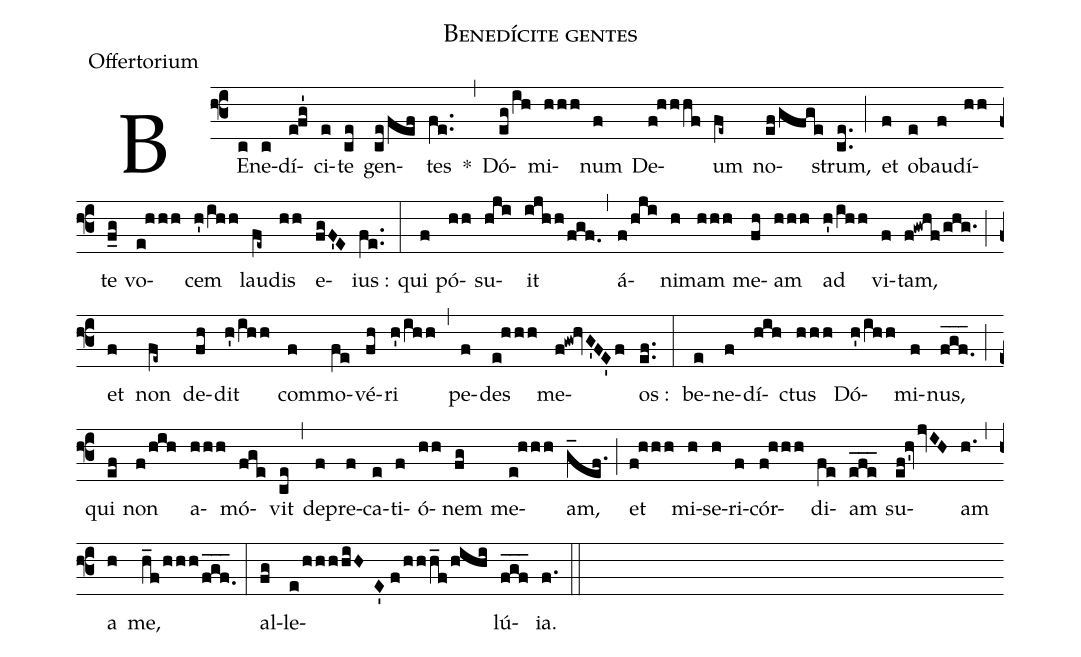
name:Benedícite gentes;
office-part:Offertorium;
%%
(f3) BE(c)ne(c)dí(e!fg')ci(e)te(ce) gen(ce/fef)tes(fe..) *(,)
Dó(eg/ih)mi(hhh)num(f) De(f!hhhf)um(fe~) no(ef/gfge)strum,(ce..) (;)
et(f) ob(e)au(f)dí(hh)te(f_g) vo(e!hhh)cem(h'/ihh) lau(fe~)dis(hh) e(fgF'E)ius :(fe..) (:)
qui(f) pó(hh)su(hji)it(ijhh/fgf.) (,)
á(f/hji)ni(h)mam(hhh) me(fh)am(hhh) ad(h'/ihh) vi(f)tam,(f!gwhf/ghg.) (;)
et(f) non(fe~) de(fh)dit(h'/ihh) com(f)mo(fe)vé(fh)ri(h'/ihh) (,)
pe(f)des(e!hhh) me(f!gw!hvG'FE'f)os :(ef..) (:)
be(e)ne(f)dí(hih)ctus(hhh) Dó(h'/ihh)mi(f)nus,(fgf.___) (;)
qui(ef) non(f/hih) a(hhh)mó(fge)vit(ce) (,)
de(f)pre(f)ca(e)ti(f)ó(hh)nem(fg) me(e!hhh)am,(g_ef.) (;)
et(f!hhh) mi(h)se(h)ri(f)cór(f!hhh)di(fe)am(efe___) su(ef!hv'jvIH)am(h.) (,)
a(h) me,(h_f/hhh/fgf.___) (:)
al(fg)le(e/hhhhiHE'//f/hhh_f/hihi)lú(fgf___)ia.(f.) (::)
